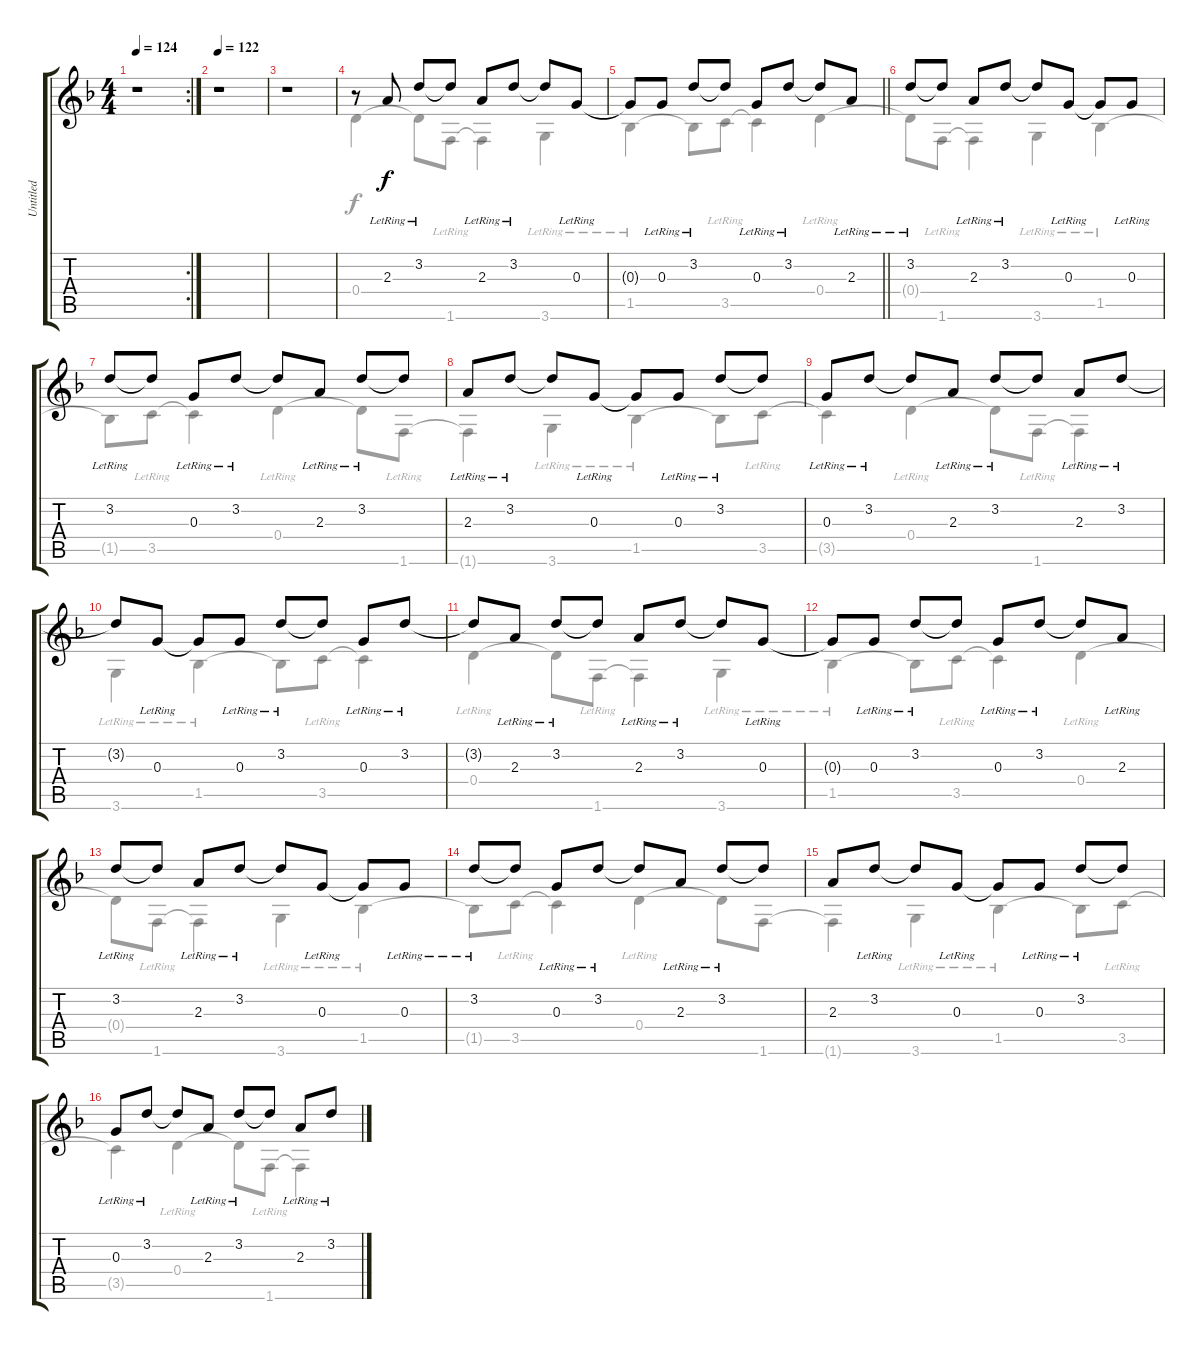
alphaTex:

\track ("Untitled" "Untitled") {instrument electricguitarclean}
\staff {score tabs}
\tuning (E4 B3 G3 D3 A2 E2) {hide}
\voice
\rc 2
\ts (4 4)
\tempo 124
\clef g2
\ks f
r.1{dy mp} |
\tempo 122
r.1 |
r.1 |
r.8 2.3{lr}.8{dy f} 3.2{lr}.8 3.2{t}.8 2.3{lr}.8 3.2{lr}.8 3.2{t}.8 0.3{lr}.8 |
\barLineRight lightlight
0.3{t}.8 0.3{lr}.8 3.2{lr}.8 3.2{t}.8 0.3{lr}.8 3.2{lr}.8 3.2{t}.8 2.3{lr}.8 |
3.2{lr}.8 3.2{t}.8 2.3{lr}.8 3.2{lr}.8 3.2{t}.8 0.3{lr}.8 0.3{t}.8 0.3{lr}.8 |
3.2{lr}.8 3.2{t}.8 0.3{lr}.8 3.2{lr}.8 3.2{t}.8 2.3{lr}.8 3.2{lr}.8 3.2{t}.8 |
2.3{lr}.8 3.2{lr}.8 3.2{t}.8 0.3{lr}.8 0.3{t}.8 0.3{lr}.8 3.2{lr}.8 3.2{t}.8 |
0.3{lr}.8 3.2{lr}.8 3.2{t}.8 2.3{lr}.8 3.2{lr}.8 3.2{t}.8 2.3{lr}.8 3.2{lr}.8 |
3.2{t}.8 0.3{lr}.8 0.3{t}.8 0.3{lr}.8 3.2{lr}.8 3.2{t}.8 0.3{lr}.8 3.2{lr}.8 |
3.2{t}.8 2.3{lr}.8 3.2{lr}.8 3.2{t}.8 2.3{lr}.8 3.2{lr}.8 3.2{t}.8 0.3{lr}.8 |
0.3{t}.8 0.3{lr}.8 3.2{lr}.8 3.2{t}.8 0.3{lr}.8 3.2{lr}.8 3.2{t}.8 2.3{lr}.8 |
3.2{lr}.8 3.2{t}.8 2.3{lr}.8 3.2{lr}.8 3.2{t}.8 0.3{lr}.8 0.3{t}.8 0.3{lr}.8 |
3.2{lr}.8 3.2{t}.8 0.3{lr}.8 3.2{lr}.8 3.2{t}.8 2.3{lr}.8 3.2{lr}.8 3.2{t}.8 |
2.3.8 3.2{lr}.8 3.2{t}.8 0.3{lr}.8 0.3{t}.8 0.3{lr}.8 3.2{lr}.8 3.2{t}.8 |
0.3{lr}.8 3.2{lr}.8 3.2{t}.8 2.3{lr}.8 3.2{lr}.8 3.2{t}.8 2.3{lr}.8 3.2{lr}.8
\voice
\clef g2
\ottava regular
\simile none
\ks f
|
|
|
0.4.4{dy f} 0.4{t}.8 1.6{lr}.8 1.6{t}.4 3.6{lr}.4 |
\barLineRight lightlight
1.5{lr}.4 1.5{t}.8 3.5{lr}.8 3.5{t}.4 0.4{lr}.4 |
0.4{t}.8 1.6{lr}.8 1.6{t}.4 3.6{lr}.4 1.5{lr}.4 |
1.5{t}.8 3.5{lr}.8 3.5{t}.4 0.4{lr}.4 0.4{t}.8 1.6{lr}.8 |
1.6{t}.4 3.6{lr}.4 1.5{lr}.4 1.5{t}.8 3.5{lr}.8 |
3.5{t}.4 0.4{lr}.4 0.4{t}.8 1.6{lr}.8 1.6{t}.4 |
3.6{lr}.4 1.5{lr}.4 1.5{t}.8 3.5{lr}.8 3.5{t}.4 |
0.4{lr}.4 0.4{t}.8 1.6{lr}.8 1.6{t}.4 3.6{lr}.4 |
1.5{lr}.4 1.5{t}.8 3.5{lr}.8 3.5{t}.4 0.4{lr}.4 |
0.4{t}.8 1.6{lr}.8 1.6{t}.4 3.6{lr}.4 1.5{lr}.4 |
1.5{t}.8 3.5{lr}.8 3.5{t}.4 0.4{lr}.4 0.4{t}.8 1.6.8 |
1.6{t}.4 3.6{lr}.4 1.5{lr}.4 1.5{t}.8 3.5{lr}.8 |
3.5{t}.4 0.4{lr}.4 0.4{t}.8 1.6{lr}.8 1.6{t}.4
